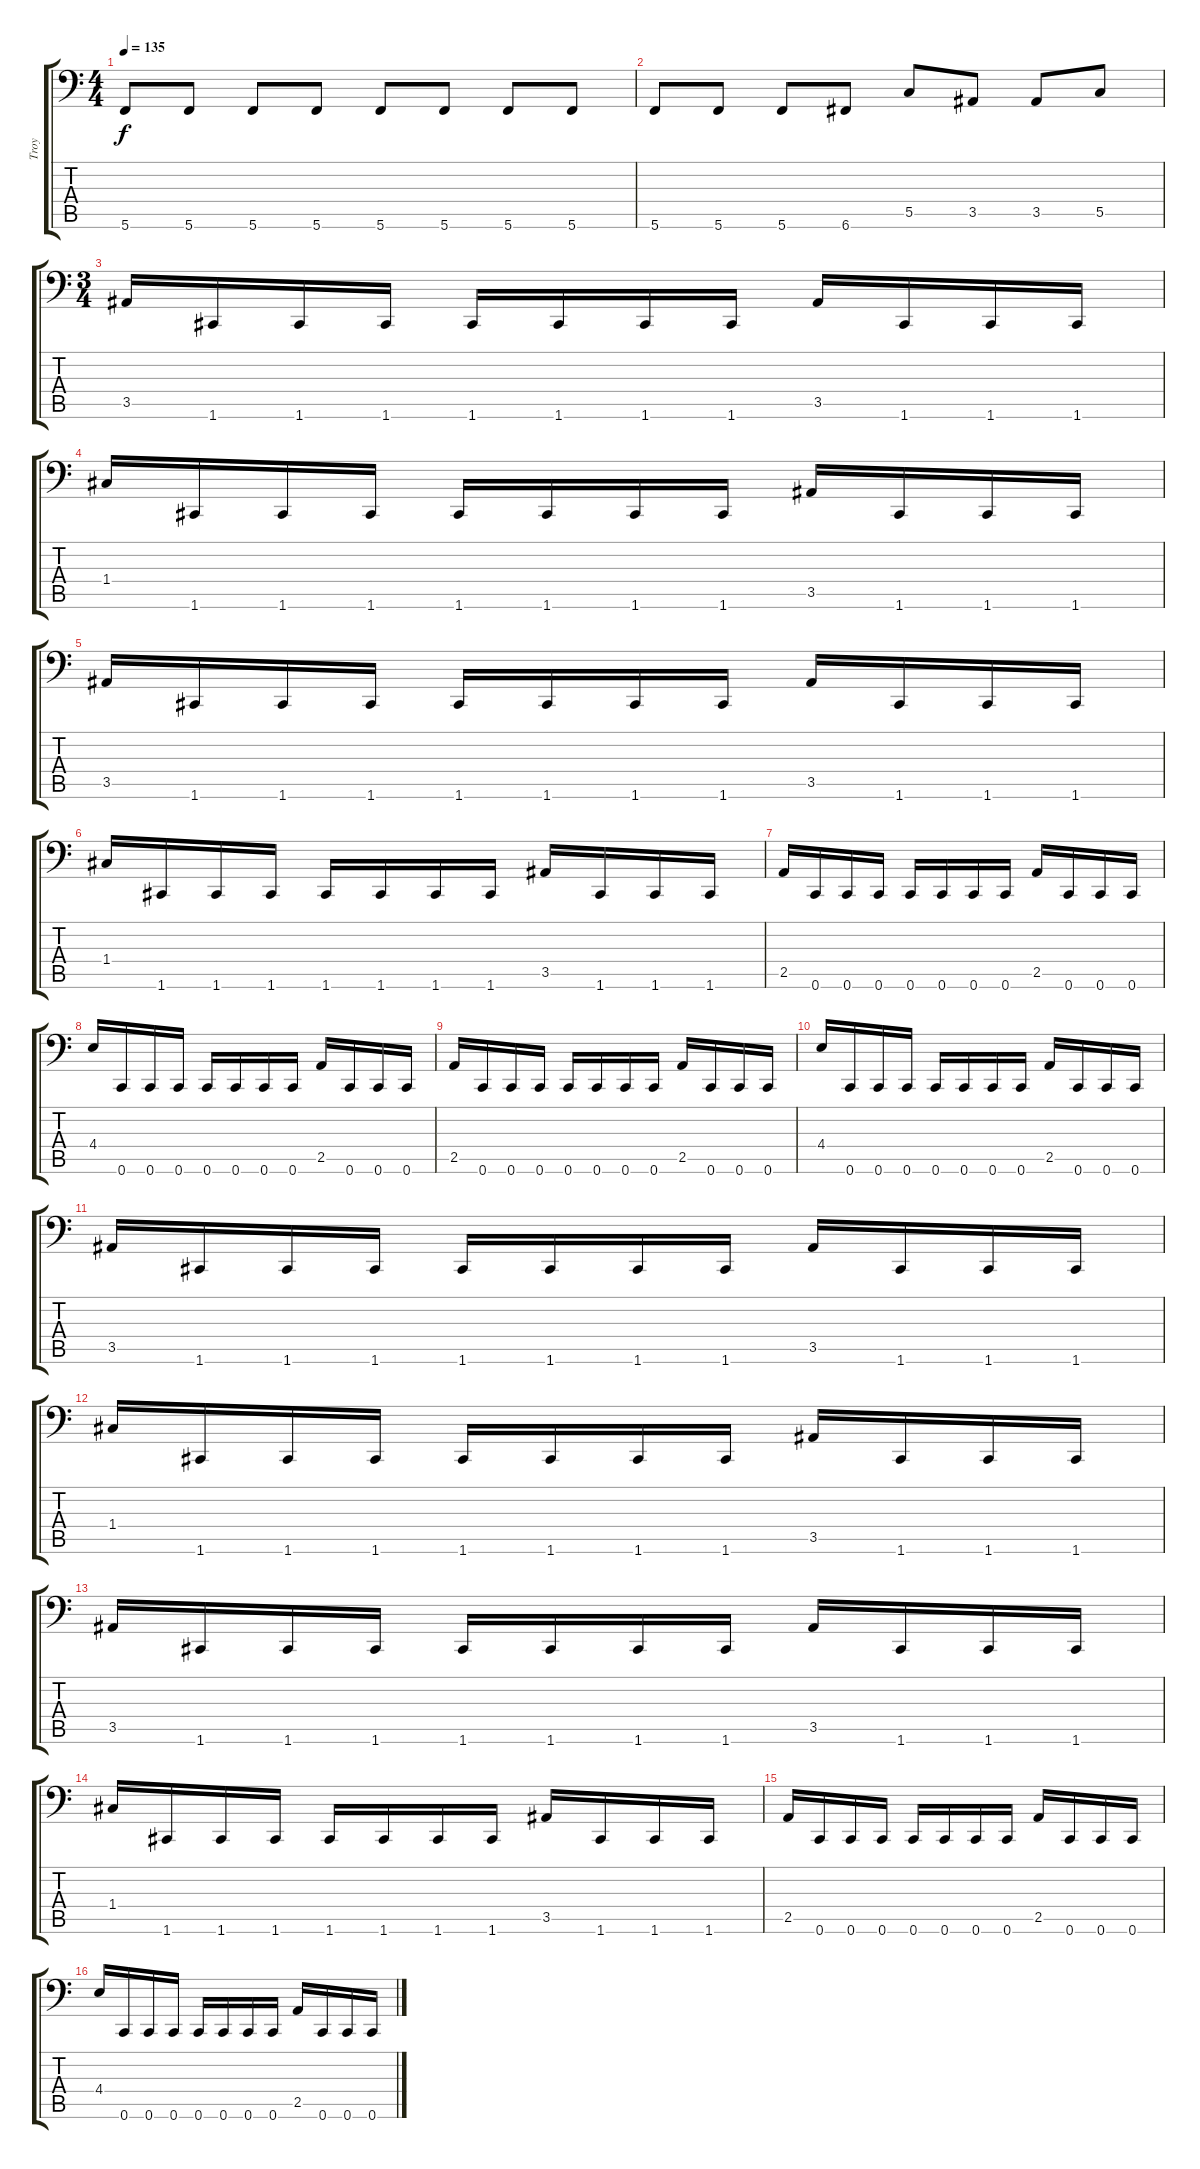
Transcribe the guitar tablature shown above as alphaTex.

\track ("Troy" "Troy") {instrument electricbasspick}
\staff {score tabs}
\tuning (D3 A2 F2 C2 G1 C1) {hide}
\ts (4 4)
\tempo 135
\clef f4
\ks c
5.6.8{dy f} 5.6.8 5.6.8 5.6.8 5.6.8 5.6.8 5.6.8 5.6.8 |
5.6.8 5.6.8 5.6.8 6.6.8 5.5.8 3.5.8 3.5.8 5.5.8 |
\ts (3 4)
3.5.16 1.6.16 1.6.16 1.6.16 1.6.16 1.6.16 1.6.16 1.6.16 3.5.16 1.6.16 1.6.16 1.6.16 |
1.4.16 1.6.16 1.6.16 1.6.16 1.6.16 1.6.16 1.6.16 1.6.16 3.5.16 1.6.16 1.6.16 1.6.16 |
3.5.16 1.6.16 1.6.16 1.6.16 1.6.16 1.6.16 1.6.16 1.6.16 3.5.16 1.6.16 1.6.16 1.6.16 |
1.4.16 1.6.16 1.6.16 1.6.16 1.6.16 1.6.16 1.6.16 1.6.16 3.5.16 1.6.16 1.6.16 1.6.16 |
2.5.16 0.6.16 0.6.16 0.6.16 0.6.16 0.6.16 0.6.16 0.6.16 2.5.16 0.6.16 0.6.16 0.6.16 |
4.4.16 0.6.16 0.6.16 0.6.16 0.6.16 0.6.16 0.6.16 0.6.16 2.5.16 0.6.16 0.6.16 0.6.16 |
2.5.16 0.6.16 0.6.16 0.6.16 0.6.16 0.6.16 0.6.16 0.6.16 2.5.16 0.6.16 0.6.16 0.6.16 |
4.4.16 0.6.16 0.6.16 0.6.16 0.6.16 0.6.16 0.6.16 0.6.16 2.5.16 0.6.16 0.6.16 0.6.16 |
3.5.16 1.6.16 1.6.16 1.6.16 1.6.16 1.6.16 1.6.16 1.6.16 3.5.16 1.6.16 1.6.16 1.6.16 |
1.4.16 1.6.16 1.6.16 1.6.16 1.6.16 1.6.16 1.6.16 1.6.16 3.5.16 1.6.16 1.6.16 1.6.16 |
3.5.16 1.6.16 1.6.16 1.6.16 1.6.16 1.6.16 1.6.16 1.6.16 3.5.16 1.6.16 1.6.16 1.6.16 |
1.4.16 1.6.16 1.6.16 1.6.16 1.6.16 1.6.16 1.6.16 1.6.16 3.5.16 1.6.16 1.6.16 1.6.16 |
2.5.16 0.6.16 0.6.16 0.6.16 0.6.16 0.6.16 0.6.16 0.6.16 2.5.16 0.6.16 0.6.16 0.6.16 |
4.4.16 0.6.16 0.6.16 0.6.16 0.6.16 0.6.16 0.6.16 0.6.16 2.5.16 0.6.16 0.6.16 0.6.16
